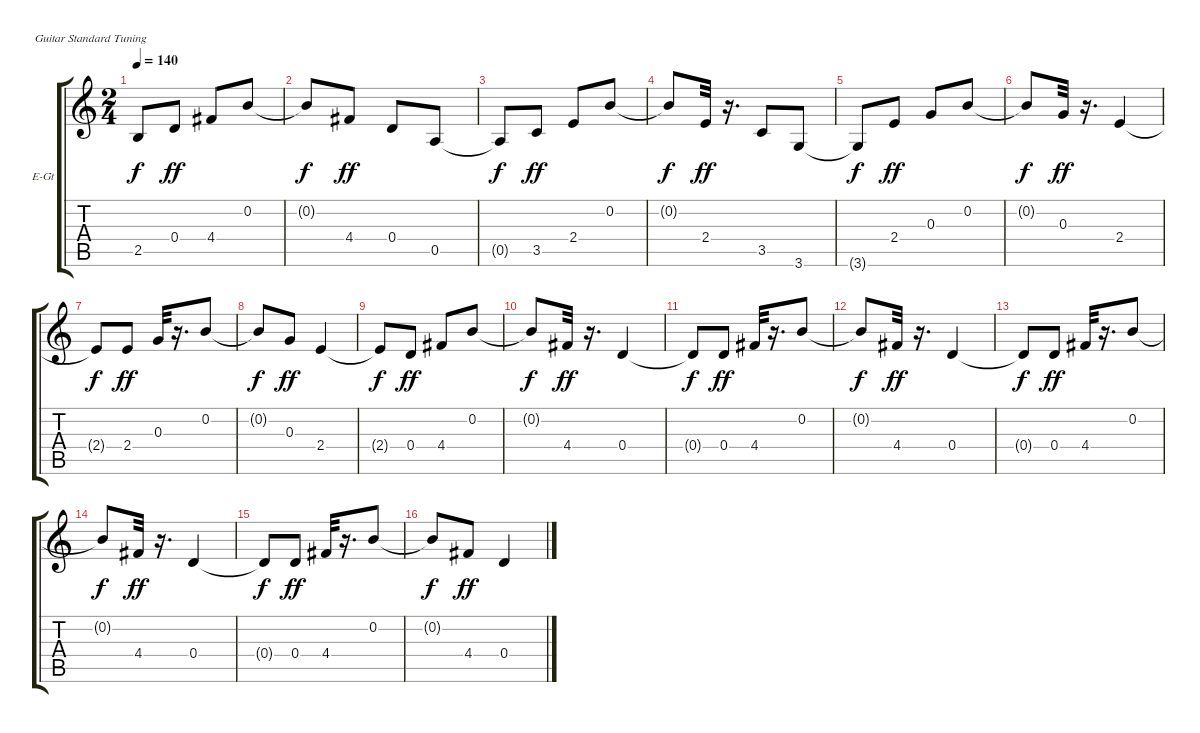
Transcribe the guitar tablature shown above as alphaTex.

\bracketExtendMode groupsimilarinstruments
\firstSystemTrackNameOrientation horizontal
\otherSystemsTrackNameOrientation horizontal
\track ("Гитара 3" "E-Gt") {instrument electricguitarclean}
\staff {score tabs}
\tuning (E4 B3 G3 D3 A2 E2)
\ts (2 4)
\tempo 140
\clef g2
\ks c
2.5{t}.8{dy f} 0.4.8{dy ff} 4.4.8 0.2.8 |
0.2{t}.8{dy f} 4.4.8{dy ff} 0.4.8 0.5.8 |
0.5{t}.8{dy f} 3.5.8{dy ff} 2.4.8 0.2.8 |
0.2{t}.8{dy f} 2.4.32{dy ff} r.16{d} 3.5.8 3.6.8 |
3.6{t}.8{dy f} 2.4.8{dy ff} 0.3.8 0.2.8 |
0.2{t}.8{dy f} 0.3.32{dy ff} r.16{d} 2.4.4 |
2.4{t}.8{dy f} 2.4.8{dy ff} 0.3.32 r.16{d} 0.2.8 |
0.2{t}.8{dy f} 0.3.8{dy ff} 2.4.4 |
2.4{t}.8{dy f} 0.4.8{dy ff} 4.4.8 0.2.8 |
0.2{t}.8{dy f} 4.4.32{dy ff} r.16{d} 0.4.4 |
0.4{t}.8{dy f} 0.4.8{dy ff} 4.4.32 r.16{d} 0.2.8 |
0.2{t}.8{dy f} 4.4.32{dy ff} r.16{d} 0.4.4 |
0.4{t}.8{dy f} 0.4.8{dy ff} 4.4.32 r.16{d} 0.2.8 |
0.2{t}.8{dy f} 4.4.32{dy ff} r.16{d} 0.4.4 |
0.4{t}.8{dy f} 0.4.8{dy ff} 4.4.32 r.16{d} 0.2.8 |
0.2{t}.8{dy f} 4.4.8{dy ff} 0.4.4
